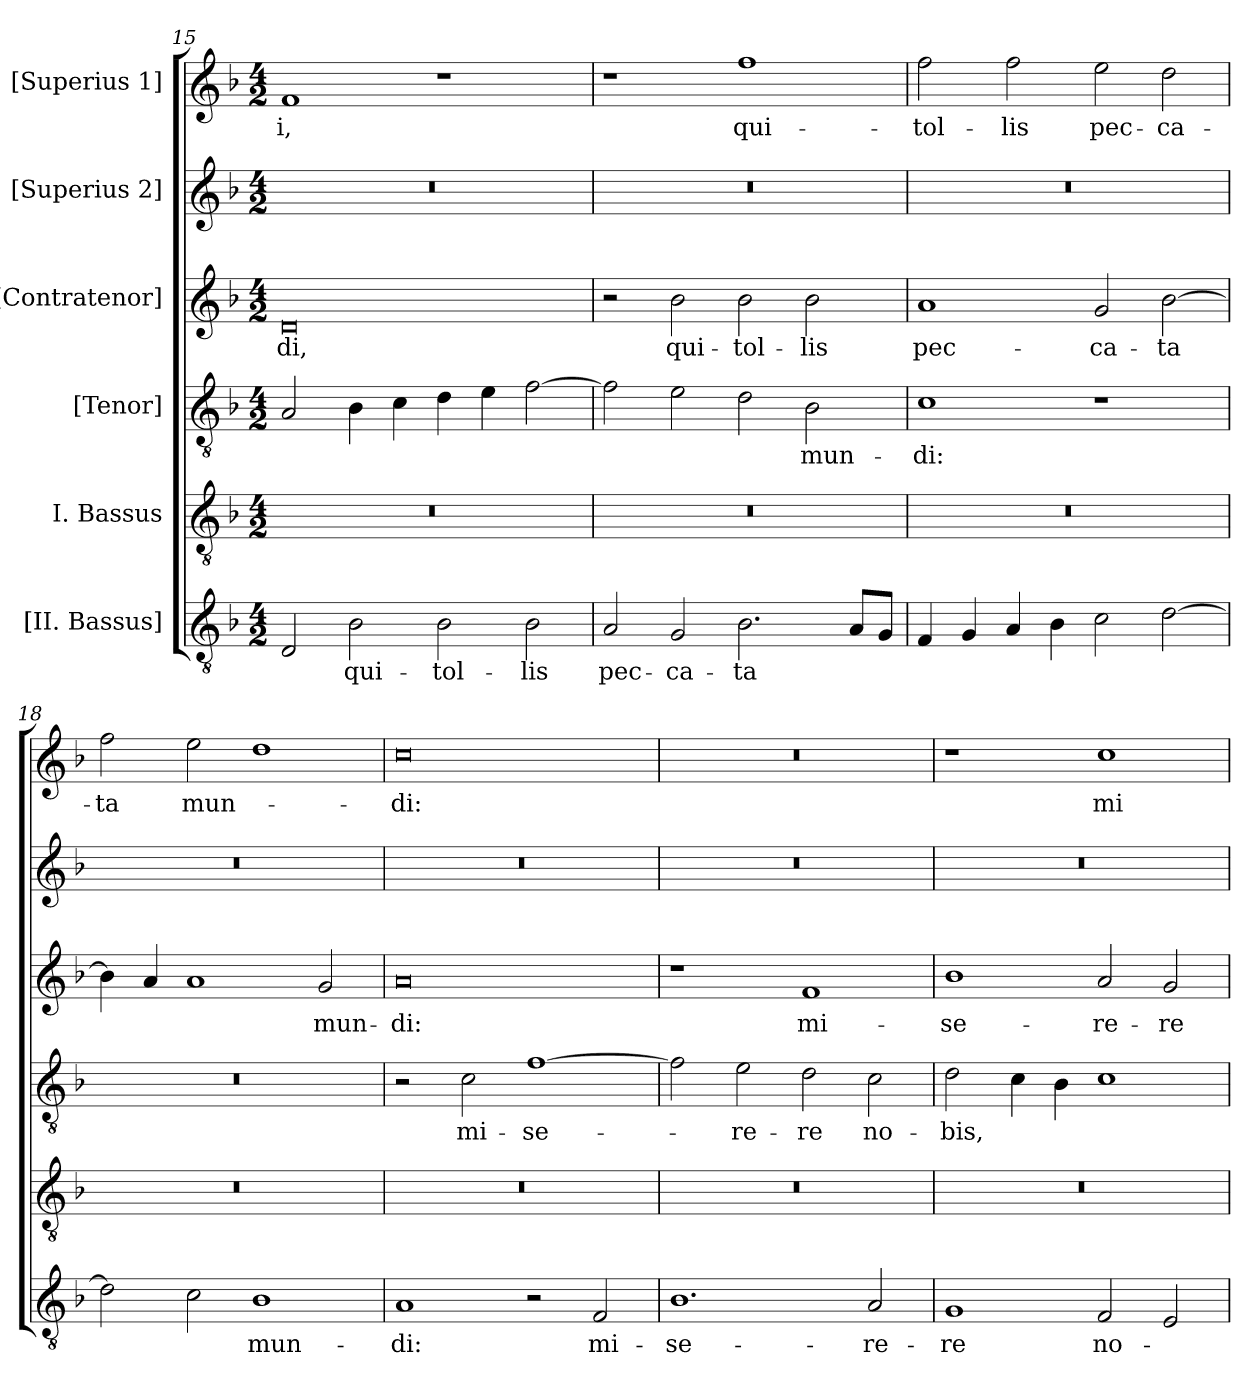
**kern	**text	**kern	**kern	**text	**kern	**text	**kern	**kern	**text
*part6	*part6	*part5	*part4	*part4	*part3	*part3	*part2	*part1	*part1
*staff6	*staff6	*staff5	*staff4	*staff4	*staff3	*staff3	*staff2	*staff1	*staff1
*I"[II. Bassus]	*	*I"I. Bassus	*I"[Tenor]	*	*I"[Contratenor]	*	*I"[Superius 2]	*I"[Superius 1]	*
*clefGv2	*	*clefGv2	*clefGv2	*	*clefG2	*	*clefG2	*clefG2	*
*k[b-]	*	*k[b-]	*k[b-]	*	*k[b-]	*	*k[b-]	*k[b-]	*
*M4/2	*	*M4/2	*M4/2	*	*M4/2	*	*M4/2	*M4/2	*
=15	=15	=15	=15	=15	=15	=15	=15	=15	=15
2D/	.	0r	2A/	.	0d/	-di,	0r	1f/	-i,
2B-\	qui-	.	4B-\	.	.	.	.	.	.
.	.	.	4c\	.	.	.	.	.	.
2B-\	tol-	.	4d\	.	.	.	.	1r	.
.	.	.	4e\	.	.	.	.	.	.
2B-\	-lis	.	[2f\	.	.	.	.	.	.
=16	=16	=16	=16	=16	=16	=16	=16	=16	=16
2A/	pec-	0r	2f\]	.	2r	.	0r	1r	.
2G/	-ca-	.	2e\	.	2b-\	qui-	.	.	.
2.B-\	-ta	.	2d\	.	2b-\	tol-	.	1ff\	qui-
.	.	.	2B-\	mun-	2b-\	-lis	.	.	.
8A/L	.	.	.	.	.	.	.	.	.
8G/J	.	.	.	.	.	.	.	.	.
=17	=17	=17	=17	=17	=17	=17	=17	=17	=17
4F/	.	0r	1c\	-di:	1a/	pec-	0r	2ff\	tol-
4G/	.	.	.	.	.	.	.	.	.
4A/	.	.	.	.	.	.	.	2ff\	-lis
4B-\	.	.	.	.	.	.	.	.	.
2c\	.	.	1r	.	2g/	-ca-	.	2ee\	pec-
[2d\	.	.	.	.	[2b-\	-ta	.	2dd\	-ca-
=18	=18	=18	=18	=18	=18	=18	=18	=18	=18
2d\]	.	0r	0r	.	4b-\]	.	0r	2ff\	-ta
.	.	.	.	.	4a/	.	.	.	.
2c\	.	.	.	.	1a/	.	.	2ee\	mun-
1B-\	mun-	.	.	.	.	.	.	1dd\	.
.	.	.	.	.	2g/	mun-	.	.	.
=19	=19	=19	=19	=19	=19	=19	=19	=19	=19
1A/	-di:	0r	2r	.	0a/	-di:	0r	0cc\	-di:
.	.	.	2c\	mi-	.	.	.	.	.
2r	.	.	[1f\	-se-	.	.	.	.	.
2F/	mi-	.	.	.	.	.	.	.	.
=20	=20	=20	=20	=20	=20	=20	=20	=20	=20
1.B-\	-se-	0r	2f\]	.	1r	.	0r	0r	.
.	.	.	2e\	-re-	.	.	.	.	.
.	.	.	2d\	-re	1f/	mi-	.	.	.
2A/	-re-	.	2c\	no-	.	.	.	.	.
=21	=21	=21	=21	=21	=21	=21	=21	=21	=21
1G/	-re	0r	2d\	-bis,	1b-\	-se-	0r	1r	.
.	.	.	4c\	.	.	.	.	.	.
.	.	.	4B-\	.	.	.	.	.	.
2F/	no-	.	1c\	.	2a/	-re-	.	1cc\	mi-
2E/	.	.	.	.	2g/	-re	.	.	.
=	=	=	=	=	=	=	=	=	=
*-	*-	*-	*-	*-	*-	*-	*-	*-	*-
